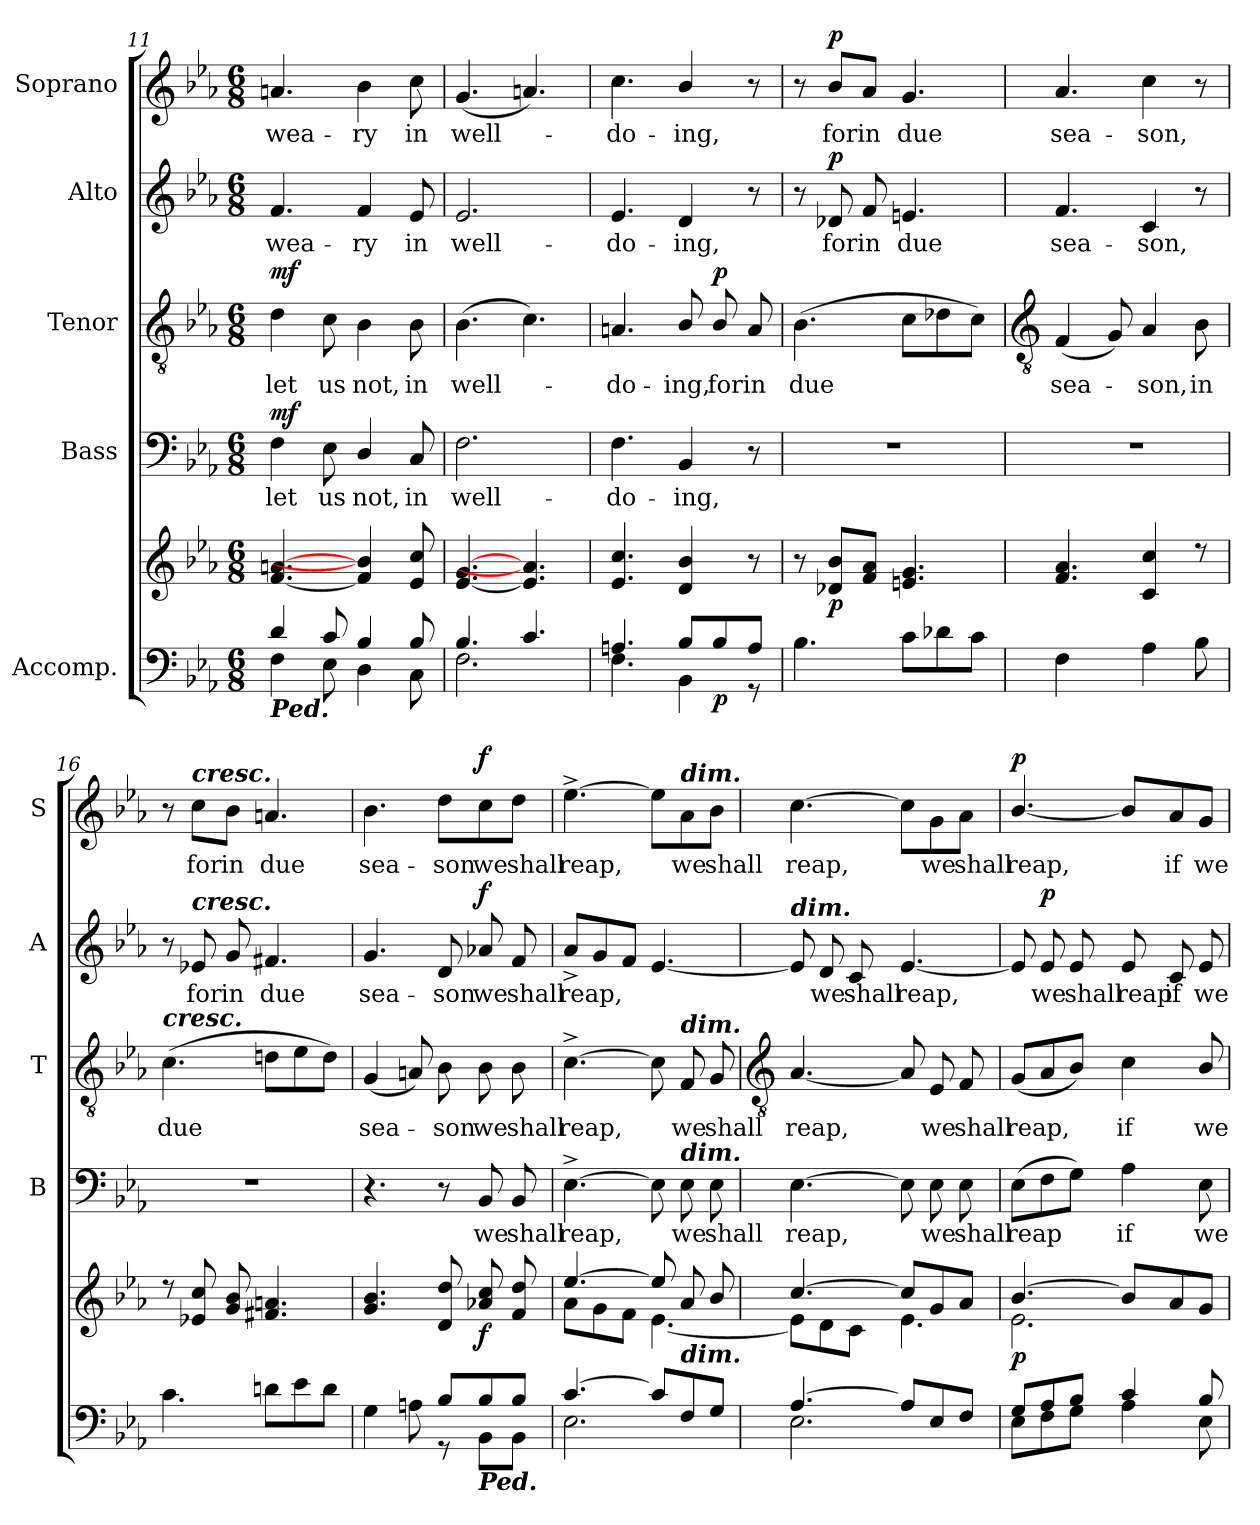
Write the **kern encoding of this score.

**kern	**kern	**dynam	**kern	**text	**dynam	**kern	**text	**dynam	**kern	**text	**dynam	**kern	**text	**dynam
*part5	*part5	*part5	*part4	*part4	*part4	*part3	*part3	*part3	*part2	*part2	*part2	*part1	*part1	*part1
*staff6	*staff5	*staff5/6	*staff4	*staff4	*staff4	*staff3	*staff3	*staff3	*staff2	*staff2	*staff2	*staff1	*staff1	*staff1
*I"Accomp.	*	*	*I"Bass	*	*	*I"Tenor	*	*	*I"Alto	*	*	*I"Soprano	*	*
*	*	*	*I'B	*	*	*I'T	*	*	*I'A	*	*	*I'S	*	*
*clefF4	*clefG2	*	*clefF4	*	*	*clefGv2	*	*	*clefG2	*	*	*clefG2	*	*
*k[b-e-a-]	*k[b-e-a-]	*	*k[b-e-a-]	*	*	*k[b-e-a-]	*	*	*k[b-e-a-]	*	*	*k[b-e-a-]	*	*
*E-:	*E-:	*	*E-:	*	*	*E-:	*	*	*E-:	*	*	*E-:	*	*
*M6/8	*M6/8	*	*M6/8	*	*	*M6/8	*	*	*M6/8	*	*	*M6/8	*	*
=11	=11	=11	=11	=11	=11	=11	=11	=11	=11	=11	=11	=11	=11	=11
*^	*	*	*	*	*	*	*	*	*	*	*	*	*	*
!LO:TX:b:Bi:t=Ped.	!	!	!	!	!	!	!	!	!	!	!	!	!	!	!
!	!	!	!LO:DY:a=2	!	!LO:LY:b	!	!	!LO:LY:b	!	!	!LO:LY:b	!	!	!LO:LY:b	!
!	!	!	!LO:DY:n=1:b=2	!	!	!LO:DY:b	!	!	!LO:DY:b	!	!	!	!	!	!
4d/	4F\	[4.f [4.an	mf mf	4F	let	mf	4d	let	mf	4.f	wea-	.	4.an	wea-	.
!	!	!	!	!	!LO:LY:b	!	!	!LO:LY:b	!	!	!	!	!	!	!
8c/	8E-\	.	.	8E-	us	.	8c	us	.	.	.	.	.	.	.
!	!	!	!	!	!LO:LY:b	!	!	!LO:LY:b	!	!	!LO:LY:b	!	!	!LO:LY:b	!
4B-/	4D\	4f] 4b-]	.	4D/	not,	.	4B-	not,	.	4f	-ry	.	4b-	-ry	.
!	!	!	!	!	!LO:LY:b	!	!	!LO:LY:b	!	!	!LO:LY:b	!	!	!LO:LY:b	!
8B-/	8C\	8e- 8cc	.	8C	in	.	8B-	in	.	8e-	in	.	8cc	in	.
=12	=12	=12	=12	=12	=12	=12	=12	=12	=12	=12	=12	=12	=12	=12	=12
!	!	!	!	!	!LO:LY:b	!	!	!LO:LY:b	!	!	!LO:LY:b	!	!	!LO:LY:b	!
4.B-/	2.F\	[4.e- [4.g	.	2.F	well-	.	(>4.B-	well-	.	2.e-	well-	.	(<4.g	well-	.
4.c/	.	4.e-] 4.a]	.	.	.	.	4.c)	.	.	.	.	.	4.an)	.	.
=13	=13	=13	=13	=13	=13	=13	=13	=13	=13	=13	=13	=13	=13	=13	=13
!	!	!	!	!	!LO:LY:b	!	!	!LO:LY:b	!	!	!LO:LY:b	!	!	!LO:LY:b	!
4.An/	4.F\	4.e- 4.cc	.	4.F	-do-	.	4.An	do-	.	4.e-	-do-	.	4.cc	do-	.
!	!	!	!	!	!LO:LY:b	!	!	!LO:LY:b	!	!	!LO:LY:b	!	!	!LO:LY:b	!
8B-/L	4BB-\	4d/ 4b-/	.	4BB-	-ing,	.	8B-/	-ing,	.	4d	-ing,	.	4b-/	-ing,	.
!	!	!	!LO:DY:b=2	!	!	!	!	!LO:LY:b	!LO:DY:b	!	!	!	!	!	!
8B-/	.	.	p	.	.	.	8B-/	for	p	.	.	.	.	.	.
!	!	!	!	!	!	!	!	!LO:LY:b	!	!	!	!	!	!	!
8A/J	8r	8r	.	8r	.	.	8A	in	.	8r	.	.	8r	.	.
=14	=14	=14	=14	=14	=14	=14	=14	=14	=14	=14	=14	=14	=14	=14	=14
!	!	!	!	!LO:N:vis=1	!	!	!	!LO:LY:b	!	!	!	!	!	!	!
4.B-\	2.ryy	8r	.	2.r	.	.	(>4.B-	due	.	8r	.	.	8r	.	.
!	!	!	!LO:DY:b	!	!	!	!	!	!	!	!LO:LY:b	!LO:DY:b	!	!LO:LY:b	!LO:DY:b
.	.	8d-X 8b-L	p	.	.	.	.	.	.	8d-X	for	p	8b-/L	for	p
!	!	!	!	!	!	!	!	!	!	!	!LO:LY:b	!	!	!LO:LY:b	!
.	.	8f 8a-J	.	.	.	.	.	.	.	8f	in	.	8a-/J	in	.
!	!	!	!	!	!	!	!	!	!	!	!LO:LY:b	!	!	!LO:LY:b	!
8c\L	.	4.en 4.g	.	.	.	.	8cL	.	.	4.en	due	.	4.g	due	.
8d-X\	.	.	.	.	.	.	8d-X	.	.	.	.	.	.	.	.
8c\J	.	.	.	.	.	.	8cJ)	.	.	.	.	.	.	.	.
!!LO:LB:g=z
=15	=15	=15	=15	=15	=15	=15	=15	=15	=15	=15	=15	=15	=15	=15	=15
*	*	*	*	*	*	*	*clefGv2	*	*	*	*	*	*	*	*
*	*	*^	*	*	*	*	*	*	*	*	*	*	*	*	*
!	!LO:N:vis=1	!	!LO:N:vis=1	!	!LO:N:vis=1	!	!	!	!LO:LY:b	!	!	!LO:LY:b	!	!	!LO:LY:b	!
4F\	2.ryy	4.f/ 4.a-/	2.ryy	.	2.r	.	.	(<4F	sea-	.	4.f	sea-	.	4.a-	sea-	.
8ryy	.	.	.	.	.	.	.	8G)	.	.	.	.	.	.	.	.
!	!	!	!	!	!	!	!	!	!LO:LY:b	!	!	!LO:LY:b	!	!	!LO:LY:b	!
4A-\	.	4c/ 4cc/	.	.	.	.	.	4A-	son,	.	4c	-son,	.	4cc	-son,	.
!	!	!	!	!	!	!	!	!	!LO:LY:b	!	!	!	!	!	!	!
8B-\	.	8r	.	.	.	.	.	8B-	in	.	8r	.	.	8r	.	.
=16	=16	=16	=16	=16	=16	=16	=16	=16	=16	=16	=16	=16	=16	=16	=16	=16
!	!	!	!	!	!	!	!	!LO:TX:a:Bi:t=cresc.	!	!	!	!	!	!	!	!
!	!LO:N:vis=1	!	!LO:N:vis=1	!	!LO:N:vis=1	!	!	!	!LO:LY:b	!	!	!	!	!	!	!
4.c\	2.ryy	8r	2.ryy	.	2.r	.	.	(>4.c	due	.	8r	.	.	8r	.	.
!	!	!	!	!	!	!	!	!	!	!	!	!	!	!LO:TX:a:Bi:t=cresc.	!	!
!	!	!	!	!	!	!	!	!	!	!	!LO:TX:a:Bi:t=cresc.	!	!	!	!	!
!	!	!	!	!	!	!	!	!	!	!	!	!LO:LY:b	!	!	!LO:LY:b	!
.	.	8e-X/ 8cc/	.	.	.	.	.	.	.	.	8e-X	for	.	8cc\L	for	.
!	!	!	!	!	!	!	!	!	!	!	!	!LO:LY:b	!	!	!LO:LY:b	!
.	.	8g/ 8b-/	.	.	.	.	.	.	.	.	8g	in	.	8b-\J	in	.
!	!	!	!	!	!	!	!	!	!	!	!	!LO:LY:b	!	!	!LO:LY:b	!
8dn\L	.	4.f#X/ 4.an/	.	.	.	.	.	8dnL	.	.	4.f#X	due	.	4.an	due	.
8e-\	.	.	.	.	.	.	.	8e-	.	.	.	.	.	.	.	.
8d\J	.	.	.	.	.	.	.	8dJ)	.	.	.	.	.	.	.	.
=17	=17	=17	=17	=17	=17	=17	=17	=17	=17	=17	=17	=17	=17	=17	=17	=17
!	!	!	!LO:N:vis=1	!	!	!	!	!	!LO:LY:b	!	!	!LO:LY:b	!	!	!LO:LY:b	!
4G\	4.ryy	4.g/ 4.b-/	2.ryy	.	4.r	.	.	(<4G	sea-	.	4.g	sea-	.	4.b-	sea-	.
8An\	.	.	.	.	.	.	.	8An)	.	.	.	.	.	.	.	.
!	!	!	!	!	!	!	!	!	!LO:LY:b	!	!	!LO:LY:b	!	!	!LO:LY:b	!
8B-/L	8r	8d/ 8dd/	.	.	8r	.	.	8B-	son	.	8d	-son	.	8dd\L	-son	.
!LO:TX:b:Bi:t=Ped.	!	!	!	!	!	!	!	!	!	!	!	!	!	!	!	!
!	!	!	!	!LO:DY:b	!	!LO:LY:b	!	!	!LO:LY:b	!	!	!LO:LY:b	!LO:DY:b	!	!LO:LY:b	!LO:DY:b
8B-/	8BB-\L	8a-X/ 8cc/	.	f	8BB-	we	.	8B-	we	.	8a-X	we	f	8cc\	we	f
!	!	!	!	!	!	!LO:LY:b	!	!	!LO:LY:b	!	!	!LO:LY:b	!	!	!LO:LY:b	!
8B-/J	8BB-\J	8f/ 8dd/	.	.	8BB-	shall	.	8B-	shall	.	8f	shall	.	8dd\J	shall	.
=18	=18	=18	=18	=18	=18	=18	=18	=18	=18	=18	=18	=18	=18	=18	=18	=18
!	!	!	!	!	!	!LO:LY:b	!	!	!LO:LY:b	!	!	!LO:LY:b	!	!	!LO:LY:b	!
[4.c/	2.E-\	[4.ee-/	8a-\L	.	[4.E-^	reap,	.	[4.c^	reap,	.	8a-^L	reap,	.	[4.ee-^	reap,	.
.	.	.	8g\	.	.	.	.	.	.	.	8g	.	.	.	.	.
.	.	.	8f\J	.	.	.	.	.	.	.	8fJ	.	.	.	.	.
8c/L]	.	8ee-/]	[4.e-\	.	8E-]	.	.	8c]	.	.	[4.e-	.	.	8ee-\L]	.	.
!	!	!	!	!	!	!	!	!	!	!	!	!	!	!LO:TX:a:Bi:t=dim.	!	!
!	!	!	!	!	!	!	!	!LO:TX:a:Bi:t=dim.	!	!	!	!	!	!	!	!
!	!	!	!	!	!LO:TX:a:Bi:t=dim.	!	!	!	!	!	!	!	!	!	!	!
!LO:TX:a:Bi:t=dim.	!	!	!	!	!	!	!	!	!	!	!	!	!	!	!	!
!	!	!	!	!	!	!LO:LY:b	!	!	!LO:LY:b	!	!	!	!	!	!LO:LY:b	!
8F/	.	8a-/	.	.	8E-	we	.	8F	we	.	.	.	.	8a-\	we	.
!	!	!	!	!	!	!LO:LY:b	!	!	!LO:LY:b	!	!	!	!	!	!LO:LY:b	!
8G/J	.	8b-/	.	.	8E-	shall	.	8G	shall	.	.	.	.	8b-\J	shall	.
!!LO:LB:g=z
=19	=19	=19	=19	=19	=19	=19	=19	=19	=19	=19	=19	=19	=19	=19	=19	=19
*	*	*	*	*	*	*	*	*clefGv2	*	*	*	*	*	*	*	*
!	!	!	!	!	!	!	!	!	!	!	!LO:TX:a:Bi:t=dim.	!	!	!	!	!
!	!	!	!	!	!	!LO:LY:b	!	!	!LO:LY:b	!	!	!	!	!	!LO:LY:b	!
[4.A-/	2.E-\	[4.cc/	8e-\L]	.	[4.E-	reap,	.	[4.A-	reap,	.	8e-]	.	.	[4.cc	reap,	.
!	!	!	!	!	!	!	!	!	!	!	!	!LO:LY:b	!	!	!	!
.	.	.	8d\	.	.	.	.	.	.	.	8d	we	.	.	.	.
!	!	!	!	!	!	!	!	!	!	!	!	!LO:LY:b	!	!	!	!
.	.	.	8c\J	.	.	.	.	.	.	.	8c	shall	.	.	.	.
!	!	!	!	!	!	!	!	!	!	!	!	!LO:LY:b	!	!	!	!
8A-/L]	.	8cc/L]	4.e-\	.	8E-]	.	.	8A-]	.	.	[4.e-	reap,	.	8cc\L]	.	.
!	!	!	!	!	!	!LO:LY:b	!	!	!LO:LY:b	!	!	!	!	!	!LO:LY:b	!
8E-/	.	8g/	.	.	8E-	we	.	8E-	we	.	.	.	.	8g\	we	.
!	!	!	!	!	!	!LO:LY:b	!	!	!LO:LY:b	!	!	!	!	!	!LO:LY:b	!
8F/J	.	8a-/J	.	.	8E-	shall	.	8F	shall	.	.	.	.	8a-\J	shall	.
=20	=20	=20	=20	=20	=20	=20	=20	=20	=20	=20	=20	=20	=20	=20	=20	=20
!	!	!	!	!LO:DY:b	!	!LO:LY:b	!	!	!LO:LY:b	!	!	!	!	!	!LO:LY:b	!LO:DY:b
8G/L	8E-\L	[4.b-/	2.e-\	p	(>8E-L	reap	.	(<8GL	reap,	.	8e-]	.	.	[4.b-/	reap,	p
!	!	!	!	!	!	!	!	!	!	!	!	!LO:LY:b	!LO:DY:b	!	!	!
8A-/	8F\	.	.	.	8F	.	.	8A-	.	.	8e-	we	p	.	.	.
!	!	!	!	!	!	!	!	!	!	!	!	!LO:LY:b	!	!	!	!
8B-/J	8G\J	.	.	.	8GJ)	.	.	8B-J)	.	.	8e-	shall	.	.	.	.
!	!	!	!	!	!	!LO:LY:b	!	!	!LO:LY:b	!	!	!LO:LY:b	!	!	!	!
4c/	4A-\	8b-/L]	.	.	4A-	if	.	4c	if	.	8e-	reap	.	8b-/L]	.	.
!	!	!	!	!	!	!	!	!	!	!	!	!LO:LY:b	!	!	!LO:LY:b	!
.	.	8a-/	.	.	.	.	.	.	.	.	8c	if	.	8a-/	if	.
!	!	!	!	!	!	!LO:LY:b	!	!	!LO:LY:b	!	!	!LO:LY:b	!	!	!LO:LY:b	!
8B-/	8E-\	8g/J	.	.	8E-	we	.	8B-/	we	.	8e-	we	.	8g/J	we	.
*v	*v	*	*	*	*	*	*	*	*	*	*	*	*	*	*	*
*	*v	*v	*	*	*	*	*	*	*	*	*	*	*	*	*
=	=	=	=	=	=	=	=	=	=	=	=	=	=	=
*-	*-	*-	*-	*-	*-	*-	*-	*-	*-	*-	*-	*-	*-	*-
